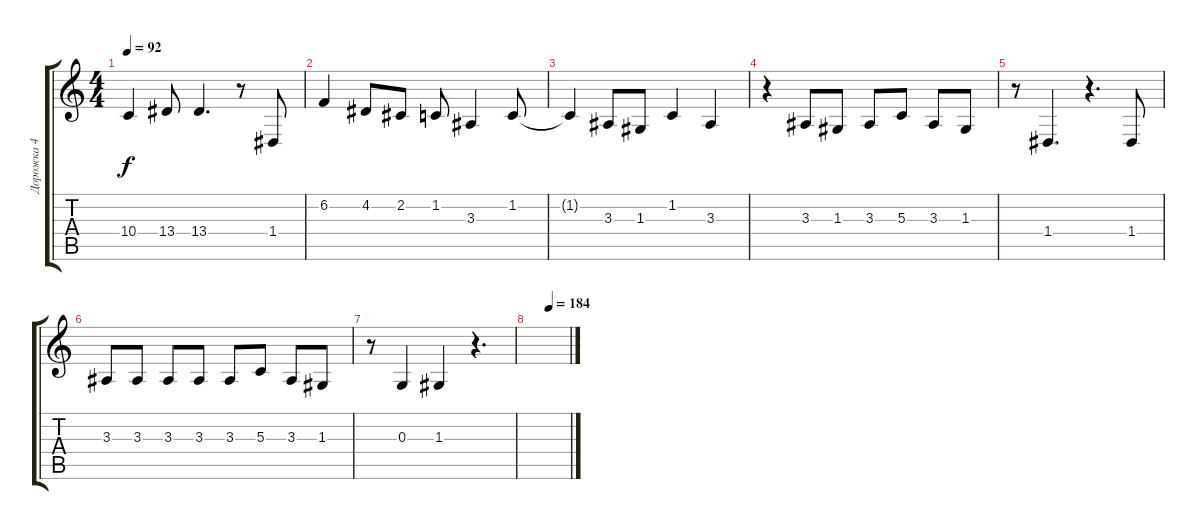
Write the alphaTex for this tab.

\track ("Дорожка 4" "Дорожка 4") {instrument altosax}
\staff {score tabs}
\tuning (E4 B3 G3 D3 A2 E2) {hide}
\ts (4 4)
\tempo 92
\clef g2
\ks c
10.4.4{dy f} 13.4.8 13.4.4{d} r.8 1.4.8 |
6.2.4 4.2.8 2.2.8 1.2.8 3.3.4 1.2.8 |
1.2{t}.4 3.3.8 1.3.8 1.2.4 3.3.4 |
r.4 3.3.8 1.3.8 3.3.8 5.3.8 3.3.8 1.3.8 |
r.8 1.4.4{d} r.4{d} 1.4.8 |
3.3.8 3.3.8 3.3.8 3.3.8 3.3.8 5.3.8 3.3.8 1.3.8 |
r.8 0.3.4 1.3.4 r.4{d} |
\tempo (184 0.5)
